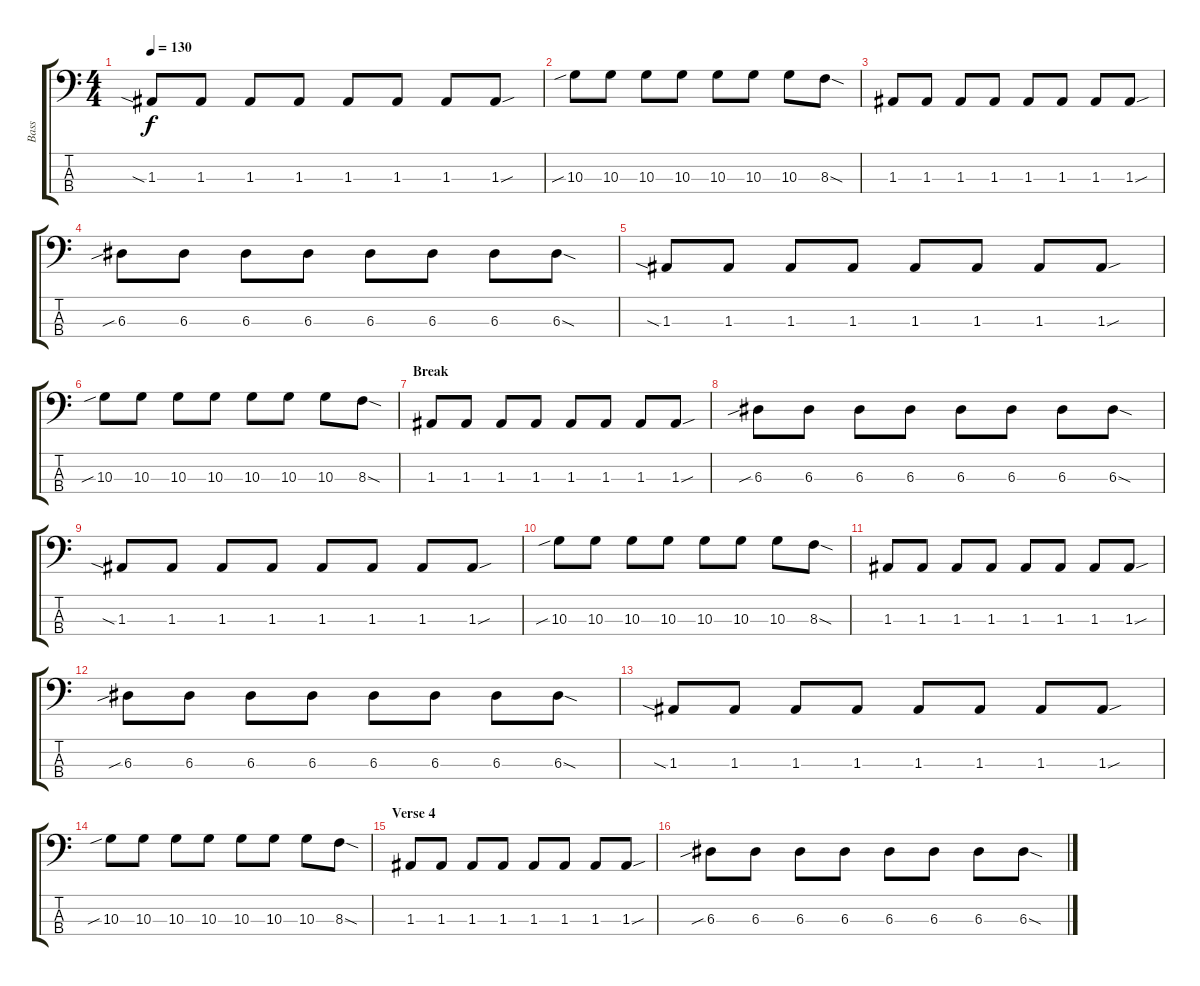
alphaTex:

\track ("Bass" "Bass") {instrument electricbasspick}
\staff {score tabs}
\tuning (G2 D2 A1 E1) {hide}
\ts (4 4)
\tempo 130
\clef f4
\ks c
1.3{sia}.8{dy f} 1.3.8 1.3.8 1.3.8 1.3.8 1.3.8 1.3.8 1.3{sou}.8 |
10.3{sib}.8 10.3.8 10.3.8 10.3.8 10.3.8 10.3.8 10.3.8 8.3{sod}.8 |
1.3.8 1.3.8 1.3.8 1.3.8 1.3.8 1.3.8 1.3.8 1.3{sou}.8 |
6.3{sib}.8 6.3.8 6.3.8 6.3.8 6.3.8 6.3.8 6.3.8 6.3{sod}.8 |
1.3{sia}.8 1.3.8 1.3.8 1.3.8 1.3.8 1.3.8 1.3.8 1.3{sou}.8 |
10.3{sib}.8 10.3.8 10.3.8 10.3.8 10.3.8 10.3.8 10.3.8 8.3{sod}.8 |
\section ("" "Break")
1.3.8 1.3.8 1.3.8 1.3.8 1.3.8 1.3.8 1.3.8 1.3{sou}.8 |
6.3{sib}.8 6.3.8 6.3.8 6.3.8 6.3.8 6.3.8 6.3.8 6.3{sod}.8 |
1.3{sia}.8 1.3.8 1.3.8 1.3.8 1.3.8 1.3.8 1.3.8 1.3{sou}.8 |
10.3{sib}.8 10.3.8 10.3.8 10.3.8 10.3.8 10.3.8 10.3.8 8.3{sod}.8 |
1.3.8 1.3.8 1.3.8 1.3.8 1.3.8 1.3.8 1.3.8 1.3{sou}.8 |
6.3{sib}.8 6.3.8 6.3.8 6.3.8 6.3.8 6.3.8 6.3.8 6.3{sod}.8 |
1.3{sia}.8 1.3.8 1.3.8 1.3.8 1.3.8 1.3.8 1.3.8 1.3{sou}.8 |
10.3{sib}.8 10.3.8 10.3.8 10.3.8 10.3.8 10.3.8 10.3.8 8.3{sod}.8 |
\section ("" "Verse 4")
1.3.8 1.3.8 1.3.8 1.3.8 1.3.8 1.3.8 1.3.8 1.3{sou}.8 |
6.3{sib}.8 6.3.8 6.3.8 6.3.8 6.3.8 6.3.8 6.3.8 6.3{sod}.8
